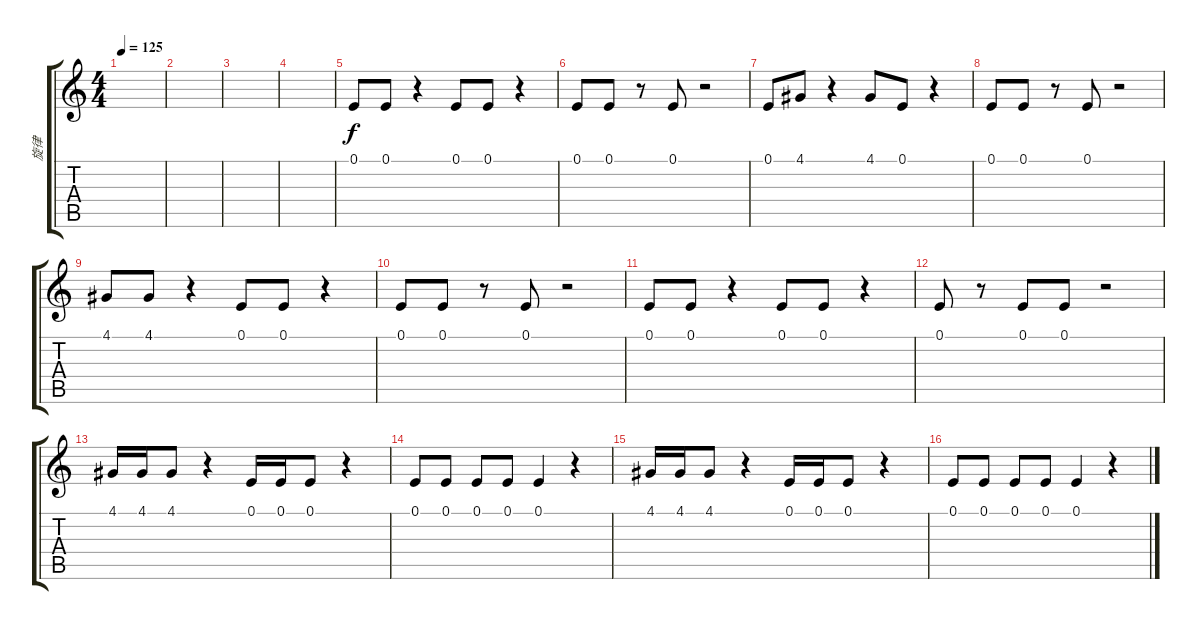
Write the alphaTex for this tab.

\track ("旋律" "旋律") {instrument brightacousticpiano}
\staff {score tabs}
\tuning (E4 B3 G3 D3 A2 E2) {hide}
\ts (4 4)
\tempo 125
\clef g2
\ks c
|
|
|
|
0.1.8 0.1.8 r.4 0.1.8 0.1.8 r.4 |
0.1.8 0.1.8 r.8 0.1.8 r.2 |
0.1.8 4.1.8 r.4 4.1.8 0.1.8 r.4 |
0.1.8 0.1.8 r.8 0.1.8 r.2 |
4.1.8 4.1.8 r.4 0.1.8 0.1.8 r.4 |
0.1.8 0.1.8 r.8 0.1.8 r.2 |
0.1.8 0.1.8 r.4 0.1.8 0.1.8 r.4 |
0.1.8 r.8 0.1.8 0.1.8 r.2 |
4.1.16 4.1.16 4.1.8 r.4 0.1.16 0.1.16 0.1.8 r.4 |
0.1.8 0.1.8 0.1.8 0.1.8 0.1.4 r.4 |
4.1.16 4.1.16 4.1.8 r.4 0.1.16 0.1.16 0.1.8 r.4 |
0.1.8 0.1.8 0.1.8 0.1.8 0.1.4 r.4
